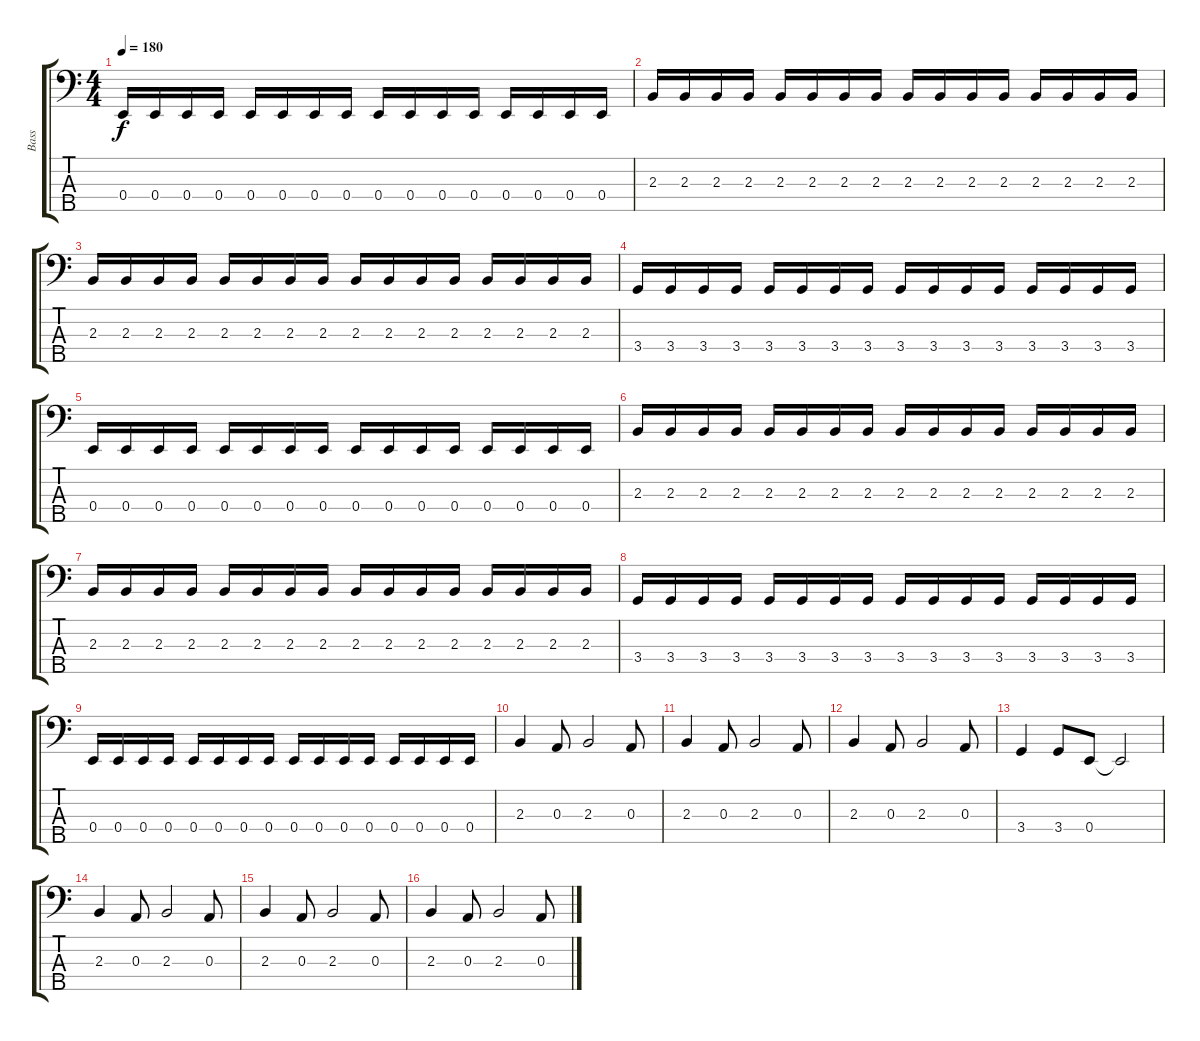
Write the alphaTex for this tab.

\track ("Bass" "Bass") {instrument electricbassfinger}
\staff {score tabs}
\tuning (G2 D2 A1 E1 B0) {hide}
\ts (4 4)
\tempo 180
\clef f4
\ks c
0.4.16{dy f} 0.4.16 0.4.16 0.4.16 0.4.16 0.4.16 0.4.16 0.4.16 0.4.16 0.4.16 0.4.16 0.4.16 0.4.16 0.4.16 0.4.16 0.4.16 |
2.3.16 2.3.16 2.3.16 2.3.16 2.3.16 2.3.16 2.3.16 2.3.16 2.3.16 2.3.16 2.3.16 2.3.16 2.3.16 2.3.16 2.3.16 2.3.16 |
2.3.16 2.3.16 2.3.16 2.3.16 2.3.16 2.3.16 2.3.16 2.3.16 2.3.16 2.3.16 2.3.16 2.3.16 2.3.16 2.3.16 2.3.16 2.3.16 |
3.4.16 3.4.16 3.4.16 3.4.16 3.4.16 3.4.16 3.4.16 3.4.16 3.4.16 3.4.16 3.4.16 3.4.16 3.4.16 3.4.16 3.4.16 3.4.16 |
0.4.16 0.4.16 0.4.16 0.4.16 0.4.16 0.4.16 0.4.16 0.4.16 0.4.16 0.4.16 0.4.16 0.4.16 0.4.16 0.4.16 0.4.16 0.4.16 |
2.3.16 2.3.16 2.3.16 2.3.16 2.3.16 2.3.16 2.3.16 2.3.16 2.3.16 2.3.16 2.3.16 2.3.16 2.3.16 2.3.16 2.3.16 2.3.16 |
2.3.16 2.3.16 2.3.16 2.3.16 2.3.16 2.3.16 2.3.16 2.3.16 2.3.16 2.3.16 2.3.16 2.3.16 2.3.16 2.3.16 2.3.16 2.3.16 |
3.4.16 3.4.16 3.4.16 3.4.16 3.4.16 3.4.16 3.4.16 3.4.16 3.4.16 3.4.16 3.4.16 3.4.16 3.4.16 3.4.16 3.4.16 3.4.16 |
0.4.16 0.4.16 0.4.16 0.4.16 0.4.16 0.4.16 0.4.16 0.4.16 0.4.16 0.4.16 0.4.16 0.4.16 0.4.16 0.4.16 0.4.16 0.4.16 |
2.3.4 0.3.8 2.3.2 0.3.8 |
2.3.4 0.3.8 2.3.2 0.3.8 |
2.3.4 0.3.8 2.3.2 0.3.8 |
3.4.4 3.4.8 0.4.8 0.4{t}.2 |
2.3.4 0.3.8 2.3.2 0.3.8 |
2.3.4 0.3.8 2.3.2 0.3.8 |
2.3.4 0.3.8 2.3.2 0.3.8
